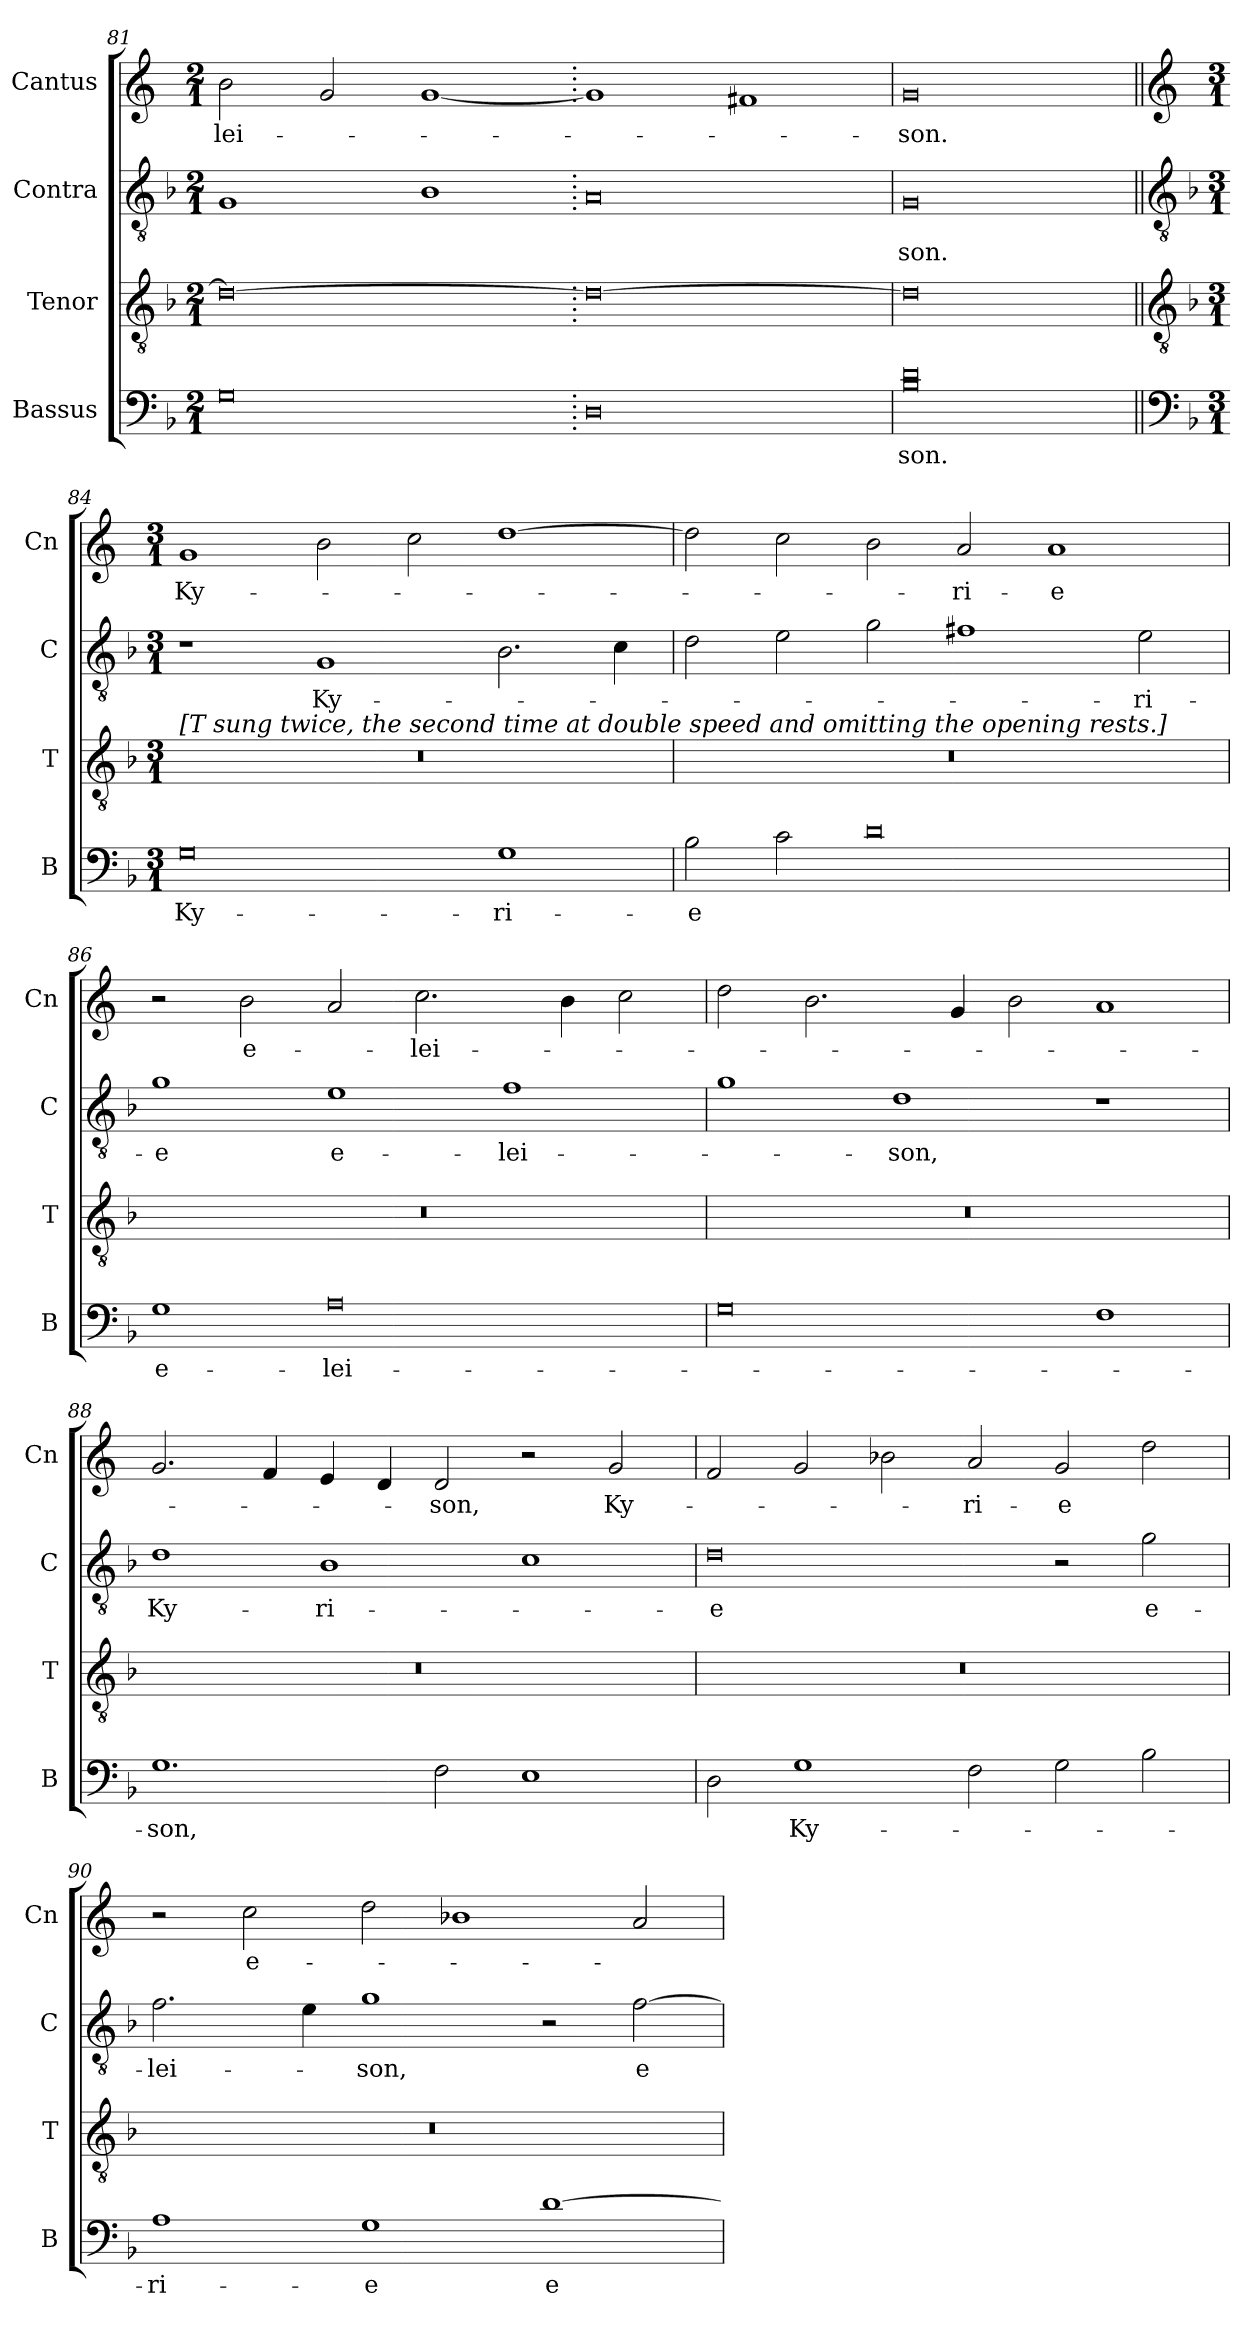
**kern	**text	**kern	**kern	**text	**kern	**text
*part4	*part4	*part3	*part2	*part2	*part1	*part1
*staff4	*staff4	*staff3	*staff2	*staff2	*staff1	*staff1
*I"Bassus	*	*I"Tenor	*I"Contra	*	*I"Cantus	*
*I'B	*	*I'T	*I'C	*	*I'Cn	*
*clefF4	*	*clefGv2	*clefGv2	*	*clefG2	*
*k[b-]	*	*k[b-]	*k[b-]	*	*k[]	*
*M2/1	*	*M2/1	*M2/1	*	*M2/1	*
=81	=81	=81	=81	=81	=81	=81
0G	.	0d_	1G	.	2b\	-lei-
.	.	.	.	.	2g/	.
.	.	.	1B-	.	[1g	.
=82.	=82.	=82.	=82.	=82.	=82.	=82.
0D	.	0d_	0A	.	1g]	.
.	.	.	.	.	1f#X	.
=83	=83	=83	=83	=83	=83	=83
*^	*	*	*	*	*	*
0B-\	0d/	-son.	0d]	0G	-son.	0g	-son.
*v	*v	*	*	*	*	*	*
!!LO:LB:g=z
=84||	=84||	=84||	=84||	=84||	=84||	=84||
*clefF4	*	*clefGv2	*clefGv2	*	*clefG2	*
*k[b-]	*	*k[b-]	*k[b-]	*	*k[]	*
*M3/1	*	*M3/1	*M3/1	*	*M3/1	*
*	*	*	*	*	*MM320	*
*^	*	*	*	*	*	*
!	!	!	!LO:TX:a:t=[T sung twice, the second time at double speed and omitting the opening rests.]	!	!	!	!
*v	*v	*	*	*	*	*	*
0G	Ky-	0.r	1r	.	1g	Ky-
.	.	.	1G	Ky-	2b\	.
.	.	.	.	.	2cc\	.
1G	-ri-	.	2.B-\	.	[1dd	.
.	.	.	4c\	.	.	.
=85	=85	=85	=85	=85	=85	=85
2B-\	-e	0.r	2d\	.	2dd\]	.
2c\	.	.	2e\	.	2cc\	.
0d	.	.	2g\	.	2b\	.
.	.	.	1f#X	.	2a/	-ri-
.	.	.	.	.	1a	-e
.	.	.	2e\	-ri-	.	.
=86	=86	=86	=86	=86	=86	=86
1G	e-	0.r	1g	-e	2r	.
.	.	.	.	.	2b\	e-
0A	-lei-	.	1e	e-	2a/	.
.	.	.	.	.	2.cc\	-lei-
.	.	.	1f	-lei-	.	.
.	.	.	.	.	4b\	.
.	.	.	.	.	2cc\	.
=87	=87	=87	=87	=87	=87	=87
0G	.	0.r	1g	.	2dd\	.
.	.	.	.	.	2.b\	.
.	.	.	1d	-son,	.	.
.	.	.	.	.	4g/	.
.	.	.	.	.	2b\	.
1F	.	.	1r	.	1a	.
=88	=88	=88	=88	=88	=88	=88
1.G	-son,	0.r	1d	Ky-	2.g/	.
.	.	.	.	.	4f/	.
.	.	.	1B-	-ri-	4e/	.
.	.	.	.	.	4d/	.
2F\	.	.	.	.	2d/	-son,
1E	.	.	1c	.	2r	.
.	.	.	.	.	2g/	Ky-
=89	=89	=89	=89	=89	=89	=89
2D\	.	0.r	0d	-e	2f/	.
1G	Ky-	.	.	.	2g/	.
.	.	.	.	.	2b-X\	.
2F\	.	.	.	.	2a/	-ri-
2G\	.	.	2r	.	2g/	-e
2B-\	.	.	2g\	e-	2dd\	.
=90	=90	=90	=90	=90	=90	=90
1A	-ri-	0.r	2.f\	-lei-	2r	.
.	.	.	.	.	2cc\	e-
.	.	.	4e\	.	.	.
1G	-e	.	1g	-son,	2dd\	.
.	.	.	.	.	1b-X	.
[1d	e-	.	2r	.	.	.
.	.	.	[2f\	e-	2a/	.
=	=	=	=	=	=	=
*-	*-	*-	*-	*-	*-	*-
